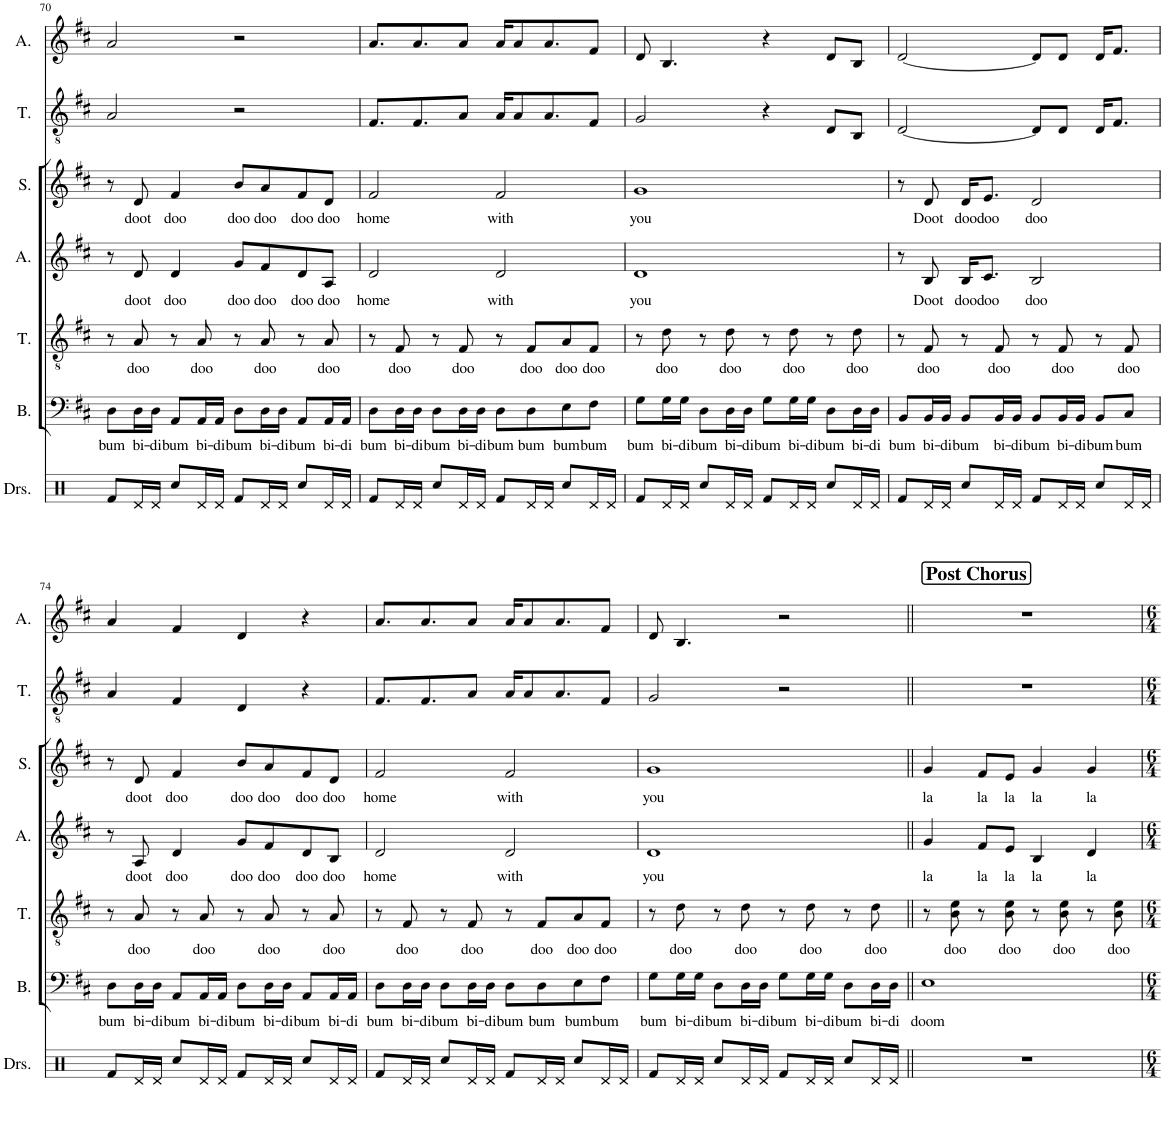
**kern	**kern	**text	**kern	**text	**kern	**text	**kern	**text	**kern	**kern
*part7	*part6	*part6	*part5	*part5	*part4	*part4	*part3	*part3	*part2	*part1
*staff7	*staff6	*staff6	*staff5	*staff5	*staff4	*staff4	*staff3	*staff3	*staff2	*staff1
*I"Drumset	*I"Bass	*	*I"Tenor	*	*I"Alto	*	*I"Soprano	*	*I"Tenor	*I"Alto
*I'Drs.	*I'B.	*	*I'T.	*	*I'A.	*	*I'S.	*	*I'T.	*I'A.
!!LO:PB:g=z
*clefX	*clefF4	*	*clefGv2	*	*clefG2	*	*clefG2	*	*clefGv2	*clefG2
*k[]	*k[f#c#]	*	*k[f#c#]	*	*k[f#c#]	*	*k[f#c#]	*	*k[f#c#]	*k[f#c#]
*M4/4	*M4/4	*	*M4/4	*	*M4/4	*	*M4/4	*	*M4/4	*M4/4
=70	=70	=70	=70	=70	=70	=70	=70	=70	=70	=70
!	!	!LO:LY:b	!	!	!	!	!	!	!	!
8Rf/L	8D\L	bum	8r	.	8r	.	8r	.	2A/	2a/
!	!	!LO:LY:b	!	!LO:LY:b	!	!LO:LY:b	!	!LO:LY:b	!	!
16Rd/L	16D\L	bi-	8A/	doo	8d/	doot	8d/	doot	.	.
!	!	!LO:LY:b	!	!	!	!	!	!	!	!
16Rd/JJ	16D\JJ	-di	.	.	.	.	.	.	.	.
!	!	!LO:LY:b	!	!	!	!LO:LY:b	!	!LO:LY:b	!	!
8Rcc/L	8AA/L	bum	8r	.	4d/	doo	4f#/	doo	.	.
!	!	!LO:LY:b	!	!LO:LY:b	!	!	!	!	!	!
16Rd/L	16AA/L	bi-	8A/	doo	.	.	.	.	.	.
!	!	!LO:LY:b	!	!	!	!	!	!	!	!
16Rd/JJ	16AA/JJ	-di	.	.	.	.	.	.	.	.
!	!	!LO:LY:b	!	!	!	!LO:LY:b	!	!LO:LY:b	!	!
8Rf/L	8D\L	bum	8r	.	8g/L	doo	8b/L	doo	2r	2r
!	!	!LO:LY:b	!	!LO:LY:b	!	!LO:LY:b	!	!LO:LY:b	!	!
16Rd/L	16D\L	bi-	8A/	doo	8f#/	doo	8a/	doo	.	.
!	!	!LO:LY:b	!	!	!	!	!	!	!	!
16Rd/JJ	16D\JJ	-di	.	.	.	.	.	.	.	.
!	!	!LO:LY:b	!	!	!	!LO:LY:b	!	!LO:LY:b	!	!
8Rcc/L	8AA/L	bum	8r	.	8d/	doo	8f#/	doo	.	.
!	!	!LO:LY:b	!	!LO:LY:b	!	!LO:LY:b	!	!LO:LY:b	!	!
16Rd/L	16AA/L	bi-	8A/	doo	8A/J	doo	8d/J	doo	.	.
!	!	!LO:LY:b	!	!	!	!	!	!	!	!
16Rd/JJ	16AA/JJ	-di	.	.	.	.	.	.	.	.
=71	=71	=71	=71	=71	=71	=71	=71	=71	=71	=71
!	!	!LO:LY:b	!	!	!	!LO:LY:b	!	!LO:LY:b	!	!
8Rf/L	8D\L	bum	8r	.	2d/	home	2f#/	home	8.F#/L	8.a/L
!	!	!LO:LY:b	!	!LO:LY:b	!	!	!	!	!	!
16Rd/L	16D\L	bi-	8F#/	doo	.	.	.	.	.	.
!	!	!LO:LY:b	!	!	!	!	!	!	!	!
16Rd/JJ	16D\JJ	-di	.	.	.	.	.	.	8.F#/	8.a/
!	!	!LO:LY:b	!	!	!	!	!	!	!	!
8Rcc/L	8D\L	bum	8r	.	.	.	.	.	.	.
!	!	!LO:LY:b	!	!LO:LY:b	!	!	!	!	!	!
16Rd/L	16D\L	bi-	8F#/	doo	.	.	.	.	8A/J	8a/J
!	!	!LO:LY:b	!	!	!	!	!	!	!	!
16Rd/JJ	16D\JJ	-di	.	.	.	.	.	.	.	.
!	!	!LO:LY:b	!	!	!	!LO:LY:b	!	!LO:LY:b	!	!
8Rf/L	8D\L	bum	8r	.	2d/	with	2f#/	with	16A/KL	16a/KL
.	.	.	.	.	.	.	.	.	8A/	8a/
!	!	!LO:LY:b	!	!LO:LY:b	!	!	!	!	!	!
16Rd/L	8D\	bum	8F#/L	doo	.	.	.	.	.	.
16Rd/JJ	.	.	.	.	.	.	.	.	8.A/	8.a/
!	!	!LO:LY:b	!	!LO:LY:b	!	!	!	!	!	!
8Rcc/L	8E\	bum	8A/	doo	.	.	.	.	.	.
!	!	!LO:LY:b	!	!LO:LY:b	!	!	!	!	!	!
16Rd/L	8F#\J	bum	8F#/J	doo	.	.	.	.	8F#/J	8f#/J
16Rd/JJ	.	.	.	.	.	.	.	.	.	.
=72	=72	=72	=72	=72	=72	=72	=72	=72	=72	=72
!	!	!LO:LY:b	!	!	!	!LO:LY:b	!	!LO:LY:b	!	!
8Rf/L	8G\L	bum	8r	.	1d	you	1g	you	2G/	8d/
!	!	!LO:LY:b	!	!LO:LY:b	!	!	!	!	!	!
16Rd/L	16G\L	bi-	8d\	doo	.	.	.	.	.	4.B/
!	!	!LO:LY:b	!	!	!	!	!	!	!	!
16Rd/JJ	16G\JJ	-di	.	.	.	.	.	.	.	.
!	!	!LO:LY:b	!	!	!	!	!	!	!	!
8Rcc/L	8D\L	bum	8r	.	.	.	.	.	.	.
!	!	!LO:LY:b	!	!LO:LY:b	!	!	!	!	!	!
16Rd/L	16D\L	bi-	8d\	doo	.	.	.	.	.	.
!	!	!LO:LY:b	!	!	!	!	!	!	!	!
16Rd/JJ	16D\JJ	-di	.	.	.	.	.	.	.	.
!	!	!LO:LY:b	!	!	!	!	!	!	!	!
8Rf/L	8G\L	bum	8r	.	.	.	.	.	4r	4r
!	!	!LO:LY:b	!	!LO:LY:b	!	!	!	!	!	!
16Rd/L	16G\L	bi-	8d\	doo	.	.	.	.	.	.
!	!	!LO:LY:b	!	!	!	!	!	!	!	!
16Rd/JJ	16G\JJ	-di	.	.	.	.	.	.	.	.
!	!	!LO:LY:b	!	!	!	!	!	!	!	!
8Rcc/L	8D\L	bum	8r	.	.	.	.	.	8D/L	8d/L
!	!	!LO:LY:b	!	!LO:LY:b	!	!	!	!	!	!
16Rd/L	16D\L	bi-	8d\	doo	.	.	.	.	8BB/J	8B/J
!	!	!LO:LY:b	!	!	!	!	!	!	!	!
16Rd/JJ	16D\JJ	-di	.	.	.	.	.	.	.	.
=73	=73	=73	=73	=73	=73	=73	=73	=73	=73	=73
!	!	!LO:LY:b	!	!	!	!	!	!	!	!
8Rf/L	8BB/L	bum	8r	.	8r	.	8r	.	[2D/	[2d/
!	!	!LO:LY:b	!	!LO:LY:b	!	!LO:LY:b	!	!LO:LY:b	!	!
16Rd/L	16BB/L	bi-	8F#/	doo	8B/	Doot	8d/	Doot	.	.
!	!	!LO:LY:b	!	!	!	!	!	!	!	!
16Rd/JJ	16BB/JJ	-di	.	.	.	.	.	.	.	.
!	!	!LO:LY:b	!	!	!	!LO:LY:b	!	!LO:LY:b	!	!
8Rcc/L	8BB/L	bum	8r	.	16B/KL	doo	16d/KL	doo	.	.
!	!	!	!	!	!	!LO:LY:b	!	!LO:LY:b	!	!
.	.	.	.	.	8.c#/J	doo	8.e/J	doo	.	.
!	!	!LO:LY:b	!	!LO:LY:b	!	!	!	!	!	!
16Rd/L	16BB/L	bi-	8F#/	doo	.	.	.	.	.	.
!	!	!LO:LY:b	!	!	!	!	!	!	!	!
16Rd/JJ	16BB/JJ	-di	.	.	.	.	.	.	.	.
!	!	!LO:LY:b	!	!	!	!LO:LY:b	!	!LO:LY:b	!	!
8Rf/L	8BB/L	bum	8r	.	2B/	doo	2d/	doo	8D/L]	8d/L]
!	!	!LO:LY:b	!	!LO:LY:b	!	!	!	!	!	!
16Rd/L	16BB/L	bi-	8F#/	doo	.	.	.	.	8D/J	8d/J
!	!	!LO:LY:b	!	!	!	!	!	!	!	!
16Rd/JJ	16BB/JJ	-di	.	.	.	.	.	.	.	.
!	!	!LO:LY:b	!	!	!	!	!	!	!	!
8Rcc/L	8BB/L	bum	8r	.	.	.	.	.	16D/KL	16d/KL
.	.	.	.	.	.	.	.	.	8.F#/J	8.f#/J
!	!	!LO:LY:b	!	!LO:LY:b	!	!	!	!	!	!
16Rd/L	8C#/J	bum	8F#/	doo	.	.	.	.	.	.
16Rd/JJ	.	.	.	.	.	.	.	.	.	.
!!LO:LB:g=z
=74	=74	=74	=74	=74	=74	=74	=74	=74	=74	=74
!	!	!LO:LY:b	!	!	!	!	!	!	!	!
8Rf/L	8D\L	bum	8r	.	8r	.	8r	.	4A/	4a/
!	!	!LO:LY:b	!	!LO:LY:b	!	!LO:LY:b	!	!LO:LY:b	!	!
16Rd/L	16D\L	bi-	8A/	doo	8A/	doot	8d/	doot	.	.
!	!	!LO:LY:b	!	!	!	!	!	!	!	!
16Rd/JJ	16D\JJ	-di	.	.	.	.	.	.	.	.
!	!	!LO:LY:b	!	!	!	!LO:LY:b	!	!LO:LY:b	!	!
8Rcc/L	8AA/L	bum	8r	.	4d/	doo	4f#/	doo	4F#/	4f#/
!	!	!LO:LY:b	!	!LO:LY:b	!	!	!	!	!	!
16Rd/L	16AA/L	bi-	8A/	doo	.	.	.	.	.	.
!	!	!LO:LY:b	!	!	!	!	!	!	!	!
16Rd/JJ	16AA/JJ	-di	.	.	.	.	.	.	.	.
!	!	!LO:LY:b	!	!	!	!LO:LY:b	!	!LO:LY:b	!	!
8Rf/L	8D\L	bum	8r	.	8g/L	doo	8b/L	doo	4D/	4d/
!	!	!LO:LY:b	!	!LO:LY:b	!	!LO:LY:b	!	!LO:LY:b	!	!
16Rd/L	16D\L	bi-	8A/	doo	8f#/	doo	8a/	doo	.	.
!	!	!LO:LY:b	!	!	!	!	!	!	!	!
16Rd/JJ	16D\JJ	-di	.	.	.	.	.	.	.	.
!	!	!LO:LY:b	!	!	!	!LO:LY:b	!	!LO:LY:b	!	!
8Rcc/L	8AA/L	bum	8r	.	8d/	doo	8f#/	doo	4r	4r
!	!	!LO:LY:b	!	!LO:LY:b	!	!LO:LY:b	!	!LO:LY:b	!	!
16Rd/L	16AA/L	bi-	8A/	doo	8B/J	doo	8d/J	doo	.	.
!	!	!LO:LY:b	!	!	!	!	!	!	!	!
16Rd/JJ	16AA/JJ	-di	.	.	.	.	.	.	.	.
=75	=75	=75	=75	=75	=75	=75	=75	=75	=75	=75
!	!	!LO:LY:b	!	!	!	!LO:LY:b	!	!LO:LY:b	!	!
8Rf/L	8D\L	bum	8r	.	2d/	home	2f#/	home	8.F#/L	8.a/L
!	!	!LO:LY:b	!	!LO:LY:b	!	!	!	!	!	!
16Rd/L	16D\L	bi-	8F#/	doo	.	.	.	.	.	.
!	!	!LO:LY:b	!	!	!	!	!	!	!	!
16Rd/JJ	16D\JJ	-di	.	.	.	.	.	.	8.F#/	8.a/
!	!	!LO:LY:b	!	!	!	!	!	!	!	!
8Rcc/L	8D\L	bum	8r	.	.	.	.	.	.	.
!	!	!LO:LY:b	!	!LO:LY:b	!	!	!	!	!	!
16Rd/L	16D\L	bi-	8F#/	doo	.	.	.	.	8A/J	8a/J
!	!	!LO:LY:b	!	!	!	!	!	!	!	!
16Rd/JJ	16D\JJ	-di	.	.	.	.	.	.	.	.
!	!	!LO:LY:b	!	!	!	!LO:LY:b	!	!LO:LY:b	!	!
8Rf/L	8D\L	bum	8r	.	2d/	with	2f#/	with	16A/KL	16a/KL
.	.	.	.	.	.	.	.	.	8A/	8a/
!	!	!LO:LY:b	!	!LO:LY:b	!	!	!	!	!	!
16Rd/L	8D\	bum	8F#/L	doo	.	.	.	.	.	.
16Rd/JJ	.	.	.	.	.	.	.	.	8.A/	8.a/
!	!	!LO:LY:b	!	!LO:LY:b	!	!	!	!	!	!
8Rcc/L	8E\	bum	8A/	doo	.	.	.	.	.	.
!	!	!LO:LY:b	!	!LO:LY:b	!	!	!	!	!	!
16Rd/L	8F#\J	bum	8F#/J	doo	.	.	.	.	8F#/J	8f#/J
16Rd/JJ	.	.	.	.	.	.	.	.	.	.
=76	=76	=76	=76	=76	=76	=76	=76	=76	=76	=76
!	!	!LO:LY:b	!	!	!	!LO:LY:b	!	!LO:LY:b	!	!
8Rf/L	8G\L	bum	8r	.	1d	you	1g	you	2G/	8d/
!	!	!LO:LY:b	!	!LO:LY:b	!	!	!	!	!	!
16Rd/L	16G\L	bi-	8d\	doo	.	.	.	.	.	4.B/
!	!	!LO:LY:b	!	!	!	!	!	!	!	!
16Rd/JJ	16G\JJ	-di	.	.	.	.	.	.	.	.
!	!	!LO:LY:b	!	!	!	!	!	!	!	!
8Rcc/L	8D\L	bum	8r	.	.	.	.	.	.	.
!	!	!LO:LY:b	!	!LO:LY:b	!	!	!	!	!	!
16Rd/L	16D\L	bi-	8d\	doo	.	.	.	.	.	.
!	!	!LO:LY:b	!	!	!	!	!	!	!	!
16Rd/JJ	16D\JJ	-di	.	.	.	.	.	.	.	.
!	!	!LO:LY:b	!	!	!	!	!	!	!	!
8Rf/L	8G\L	bum	8r	.	.	.	.	.	2r	2r
!	!	!LO:LY:b	!	!LO:LY:b	!	!	!	!	!	!
16Rd/L	16G\L	bi-	8d\	doo	.	.	.	.	.	.
!	!	!LO:LY:b	!	!	!	!	!	!	!	!
16Rd/JJ	16G\JJ	-di	.	.	.	.	.	.	.	.
!	!	!LO:LY:b	!	!	!	!	!	!	!	!
8Rcc/L	8D\L	bum	8r	.	.	.	.	.	.	.
!	!	!LO:LY:b	!	!LO:LY:b	!	!	!	!	!	!
16Rd/L	16D\L	bi-	8d\	doo	.	.	.	.	.	.
!	!	!LO:LY:b	!	!	!	!	!	!	!	!
16Rd/JJ	16D\JJ	-di	.	.	.	.	.	.	.	.
!!LO:REH:place=s1:a:B:cj:fs=14:t=Post Chorus
=77||	=77||	=77||	=77||	=77||	=77||	=77||	=77||	=77||	=77||	=77||
!	!	!LO:LY:b	!	!	!	!LO:LY:b	!	!LO:LY:b	!	!
1r	1E	doom	8r	.	4g/	la	4g/	la	1r	1r
!	!	!	!	!LO:LY:b	!	!	!	!	!	!
.	.	.	8B\ 8e\	doo	.	.	.	.	.	.
!	!	!	!	!	!	!LO:LY:b	!	!LO:LY:b	!	!
.	.	.	8r	.	8f#/L	la	8f#/L	la	.	.
!	!	!	!	!LO:LY:b	!	!LO:LY:b	!	!LO:LY:b	!	!
.	.	.	8B\ 8e\	doo	8e/J	la	8e/J	la	.	.
!	!	!	!	!	!	!LO:LY:b	!	!LO:LY:b	!	!
.	.	.	8r	.	4B/	la	4g/	la	.	.
!	!	!	!	!LO:LY:b	!	!	!	!	!	!
.	.	.	8B\ 8e\	doo	.	.	.	.	.	.
!	!	!	!	!	!	!LO:LY:b	!	!LO:LY:b	!	!
.	.	.	8r	.	4d/	la	4g/	la	.	.
!	!	!	!	!LO:LY:b	!	!	!	!	!	!
.	.	.	8B\ 8e\	doo	.	.	.	.	.	.
=	=	=	=	=	=	=	=	=	=	=
*-	*-	*-	*-	*-	*-	*-	*-	*-	*-	*-
